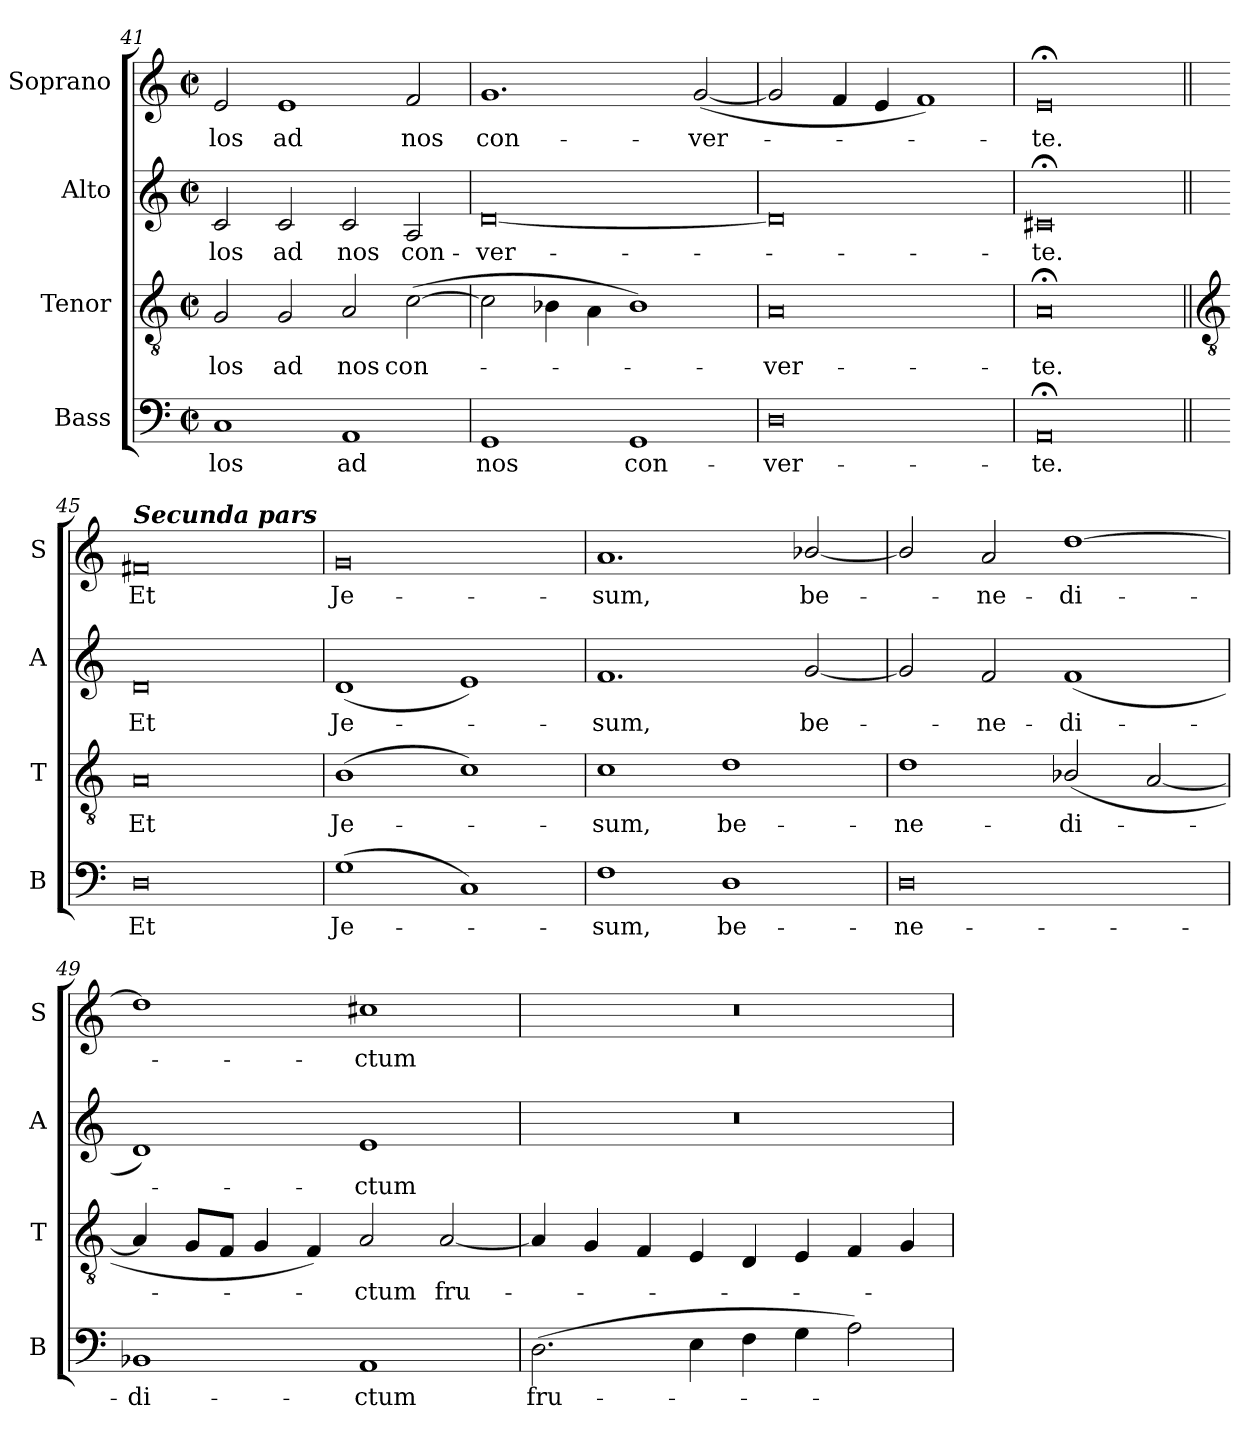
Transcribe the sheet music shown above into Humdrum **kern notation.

**kern	**text	**kern	**text	**kern	**text	**kern	**text
*part4	*part4	*part3	*part3	*part2	*part2	*part1	*part1
*staff4	*staff4	*staff3	*staff3	*staff2	*staff2	*staff1	*staff1
*I"Bass	*	*I"Tenor	*	*I"Alto	*	*I"Soprano	*
*I'B	*	*I'T	*	*I'A	*	*I'S	*
*clefF4	*	*clefGv2	*	*clefG2	*	*clefG2	*
*k[]	*	*k[]	*	*k[]	*	*k[]	*
*C:	*	*C:	*	*C:	*	*C:	*
*M4/2	*	*M4/2	*	*M4/2	*	*M4/2	*
*met(c|)	*	*met(c|)	*	*met(c|)	*	*met(c|)	*
=41	=41	=41	=41	=41	=41	=41	=41
!	!LO:LY:b	!	!LO:LY:b	!	!LO:LY:b	!	!LO:LY:b
1C	-los	2G	-los	2c	-los	2e	-los
!	!	!	!LO:LY:b	!	!LO:LY:b	!	!LO:LY:b
.	.	2G	ad	2c	ad	1e	ad
!	!LO:LY:b	!	!LO:LY:b	!	!LO:LY:b	!	!
1AA	ad	2A	nos	2c	nos	.	.
!	!	!	!LO:LY:b	!	!LO:LY:b	!	!LO:LY:b
.	.	(>[2c	con-	2A	con-	2f	nos
=42	=42	=42	=42	=42	=42	=42	=42
!	!LO:LY:b	!	!	!	!LO:LY:b	!	!LO:LY:b
1GG	nos	2c]	.	[0d	-ver-	1.g	con-
.	.	4B-X\	.	.	.	.	.
.	.	4A\	.	.	.	.	.
!	!LO:LY:b	!	!	!	!	!	!
1GG	con-	1B-\)	.	.	.	.	.
!	!	!	!	!	!	!	!LO:LY:b
.	.	.	.	.	.	(<[2g	-ver-
=43	=43	=43	=43	=43	=43	=43	=43
!	!LO:LY:b	!	!LO:LY:b	!	!	!	!
0D	-ver-	0A	ver-	0d]	.	2g]	.
.	.	.	.	.	.	4f	.
.	.	.	.	.	.	4e	.
.	.	.	.	.	.	1f)	.
=44	=44	=44	=44	=44	=44	=44	=44
!	!LO:LY:b	!	!LO:LY:b	!	!LO:LY:b	!	!LO:LY:b
0AA;<	-te.	0A;<	-te.	0c#X;<	te.	0e;<	te.
!!LO:LB:g=z
=45||	=45||	=45||	=45||	=45||	=45||	=45||	=45||
*	*	*clefGv2	*	*	*	*	*
!	!	!	!	!	!	!LO:TX:a:Bi:t=Secunda pars	!
!	!LO:LY:b	!	!LO:LY:b	!	!LO:LY:b	!	!LO:LY:b
0D	Et	0A	Et	0d	Et	0f#X	Et
=46	=46	=46	=46	=46	=46	=46	=46
!	!LO:LY:b	!	!LO:LY:b	!	!LO:LY:b	!	!LO:LY:b
(<1G	Je-	(>1B	Je-	(<1d	Je-	0g	Je-
1C)	.	1c)	.	1e)	.	.	.
=47	=47	=47	=47	=47	=47	=47	=47
!	!LO:LY:b	!	!LO:LY:b	!	!LO:LY:b	!	!LO:LY:b
1F	sum,	1c	sum,	1.f	sum,	1.a	-sum,
!	!LO:LY:b	!	!LO:LY:b	!	!	!	!
1D	be-	1d	be-	.	.	.	.
!	!	!	!	!	!LO:LY:b	!	!LO:LY:b
.	.	.	.	[2g	be-	[2b-X/	be-
=48	=48	=48	=48	=48	=48	=48	=48
!	!LO:LY:b	!	!LO:LY:b	!	!	!	!
0D	-ne-	1d	-ne-	2g]	.	2b-/]	.
!	!	!	!	!	!LO:LY:b	!	!LO:LY:b
.	.	.	.	2f	ne-	2a	ne-
!	!	!	!LO:LY:b	!	!LO:LY:b	!	!LO:LY:b
.	.	(<2B-X/	-di-	(<1f	-di-	[1dd	-di-
.	.	[2A	.	.	.	.	.
=49	=49	=49	=49	=49	=49	=49	=49
!	!LO:LY:b	!	!	!	!	!	!
1BB-X	-di-	4A]	.	1d)	.	1dd]	.
.	.	8GL	.	.	.	.	.
.	.	8FJ	.	.	.	.	.
.	.	4G	.	.	.	.	.
.	.	4F)	.	.	.	.	.
!	!LO:LY:b	!	!LO:LY:b	!	!LO:LY:b	!	!LO:LY:b
1AA	-ctum	2A	ctum	1e	ctum	1cc#X	ctum
!	!	!	!LO:LY:b	!	!	!	!
.	.	[2A	fru-	.	.	.	.
=50	=50	=50	=50	=50	=50	=50	=50
!	!LO:LY:b	!	!	!	!	!	!
(>2.D	fru-	4A]	.	0r	.	0r	.
.	.	4G	.	.	.	.	.
.	.	4F	.	.	.	.	.
4E	.	4E	.	.	.	.	.
4F	.	4D	.	.	.	.	.
4G	.	4E	.	.	.	.	.
2A)	.	4F	.	.	.	.	.
.	.	4G	.	.	.	.	.
=	=	=	=	=	=	=	=
*-	*-	*-	*-	*-	*-	*-	*-
